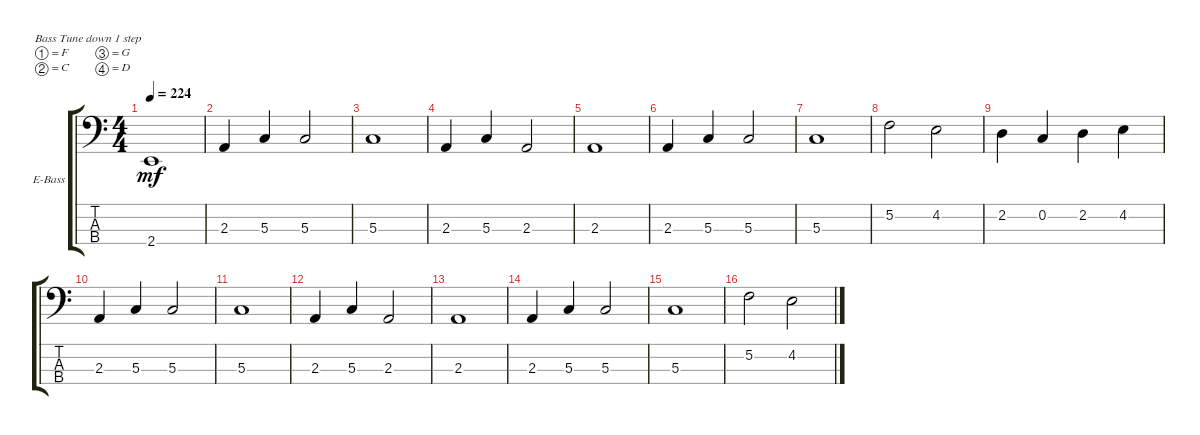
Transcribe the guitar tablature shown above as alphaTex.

\defaultSystemsLayout 4
\bracketExtendMode groupsimilarinstruments
\firstSystemTrackNameOrientation horizontal
\otherSystemsTrackNameOrientation horizontal
\track ("Electric Bass" "E-Bass") {instrument electricbassfinger}
\staff {score tabs}
\tuning (F2 C2 G1 D1)
\ts (4 4)
\tempo 224
\clef f4
\scale
0.333333
\ks c
2.4.1{dy mf} |
\scale
0.333333 2.3.4 5.3.4 5.3.2 |
\scale
0.333333 5.3.1 |
\scale
0.333333 2.3.4 5.3.4 2.3.2 |
\scale
0.333333 2.3.1 |
\scale
0.333333 2.3.4 5.3.4 5.3.2 |
\scale
0.333333 5.3.1 |
\scale
0.333333 5.2.2 4.2.2 |
\scale
0.333333 2.2.4 0.2.4 2.2.4 4.2.4 |
\scale
0.333333 2.3.4 5.3.4 5.3.2 |
\scale
0.333333 5.3.1 |
\scale
0.333333 2.3.4 5.3.4 2.3.2 |
\scale
0.333333 2.3.1 |
\scale
0.333333 2.3.4 5.3.4 5.3.2 |
\scale
0.333333 5.3.1 |
\scale
0.333333 5.2.2 4.2.2
